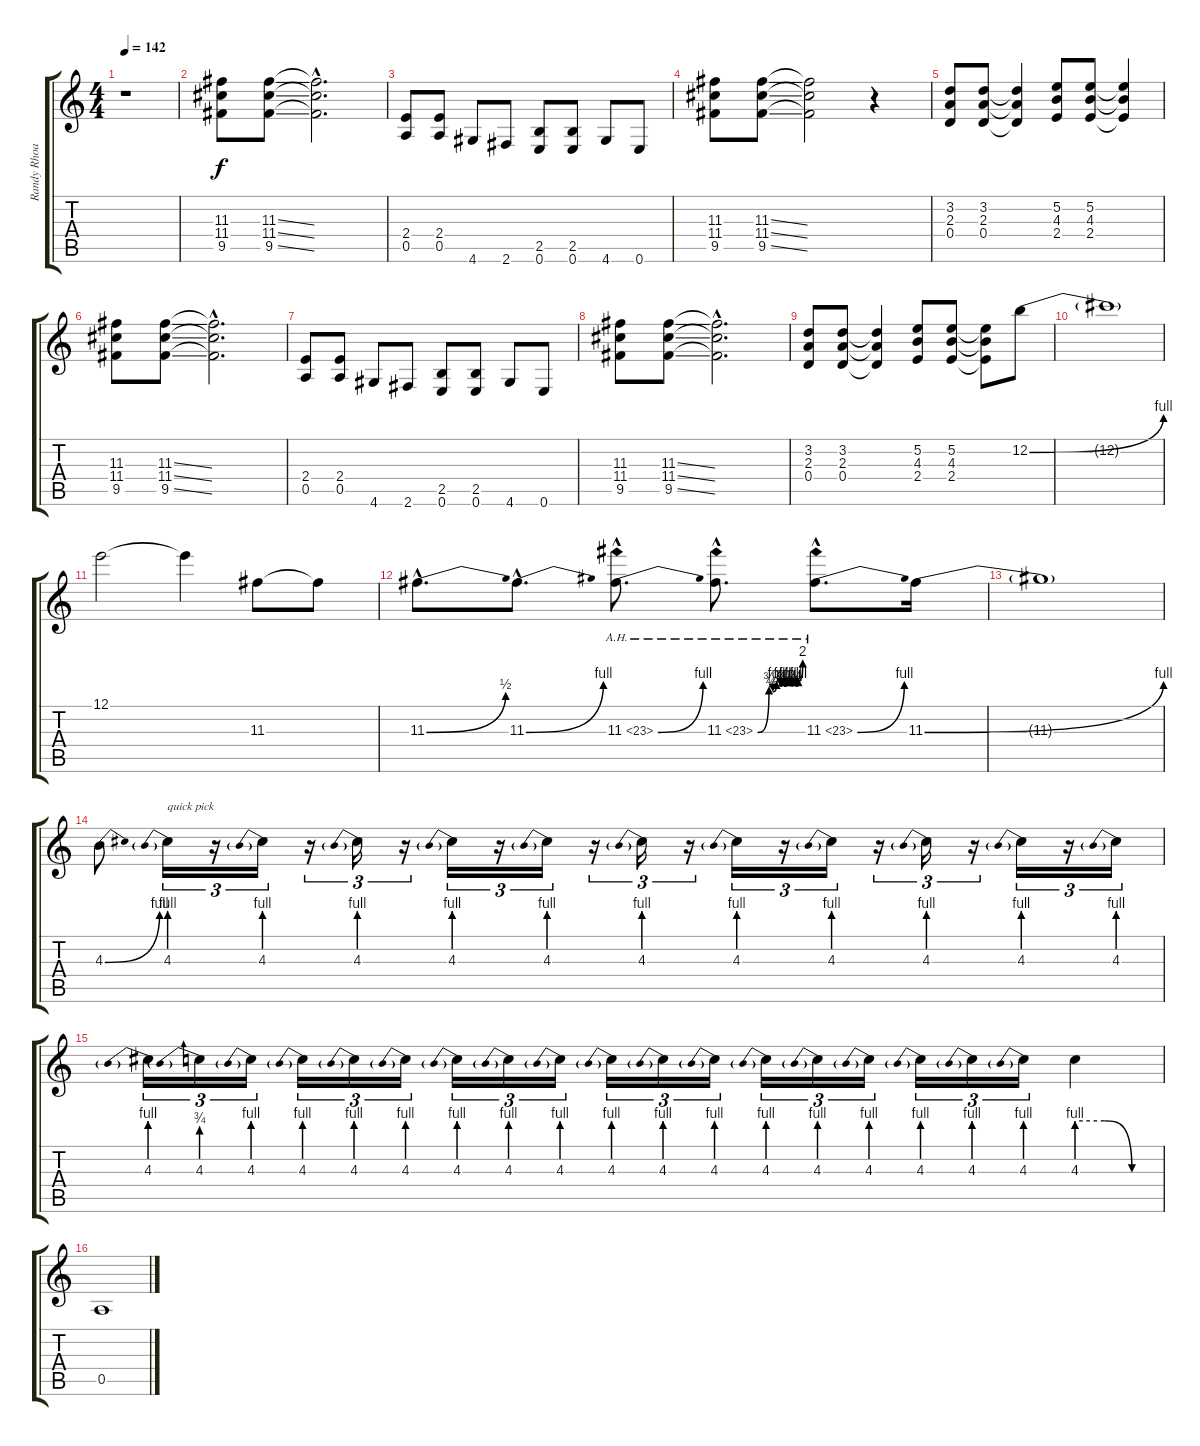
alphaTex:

\track ("Randy Rhoads" "Randy Rhoa") {instrument distortionguitar}
\staff {score tabs}
\tuning (E4 B3 G3 D3 A2 E2) {hide}
\ts (4 4)
\tempo 142
\clef g2
\ks c
r.1{dy f instrument distortionguitar} |
(11.3 11.4 9.5).8 (11.3{ss} 11.4{ss} 9.5{ss}).8 (11.3{hac t} 11.4{hac t} 9.5{hac t}).2{d} |
(2.4 0.5).8 (2.4 0.5).8 4.6.8 2.6.8 (2.5 0.6).8 (2.5 0.6).8 4.6.8 0.6.8 |
(11.3 11.4 9.5).8 (11.3{ss} 11.4{ss} 9.5{ss}).8 (11.3{t} 11.4{t} 9.5{t}).2 r.4 |
(3.2 2.3 0.4).8 (3.2 2.3 0.4).8 (3.2{t} 2.3{t} 0.4{t}).4 (5.2 4.3 2.4).8 (5.2 4.3 2.4).8 (5.2{t} 4.3{t} 2.4{t}).4 |
(11.3 11.4 9.5).8 (11.3{ss} 11.4{ss} 9.5{ss}).8 (11.3{hac t} 11.4{hac t} 9.5{hac t}).2{d} |
(2.4 0.5).8 (2.4 0.5).8 4.6.8 2.6.8 (2.5 0.6).8 (2.5 0.6).8 4.6.8 0.6.8 |
(11.3 11.4 9.5).8 (11.3{ss} 11.4{ss} 9.5{ss}).8 (11.3{hac t} 11.4{hac t} 9.5{hac t}).2{d} |
(3.2 2.3 0.4).8 (3.2 2.3 0.4).8 (3.2{t} 2.3{t} 0.4{t}).4 (5.2 4.3 2.4).8 (5.2 4.3 2.4).8 (5.2{t} 4.3{t} 2.4{t}).8 12.2{be (bend 0 0 60 4)}.8 |
12.2{t}.1 |
12.1.2 12.1{t}.4 11.3.8 11.3{t}.8 |
11.3{be (bend 0 0 60 2) hac}.8{d} 11.3{be (bend 0 0 60 4) hac}.8{d} 11.3{be (bend 0 0 60 4) ah 12 hac}.8{d} 11.3{be (custom 0 0 15 3 20 2 25 4 30 3 33 4 35 3 40 4 45 3 47 4 51 3 54 4 60 8) ah 12 hac}.8{d} 11.3{be (bend 0 0 60 4) ah 12 hac}.8{d} 11.3{be (bend 0 0 60 4)}.16 |
11.3{t}.1 |
4.3{be (bend 0 0 60 4)}.8 4.3{be (prebend 0 4 60 4)}.16{tu (3 2) txt "quick pick"} r.16{tu (3 2)} 4.3{be (prebend 0 4 60 4)}.16{tu (3 2)} r.16{tu (3 2)} 4.3{be (prebend 0 4 60 4)}.16{tu (3 2)} r.16{tu (3 2)} 4.3{be (prebend 0 4 60 4)}.16{tu (3 2)} r.16{tu (3 2)} 4.3{be (prebend 0 4 60 4)}.16{tu (3 2)} r.16{tu (3 2)} 4.3{be (prebend 0 4 60 4)}.16{tu (3 2)} r.16{tu (3 2)} 4.3{be (prebend 0 4 60 4)}.16{tu (3 2)} r.16{tu (3 2)} 4.3{be (prebend 0 4 60 4)}.16{tu (3 2)} r.16{tu (3 2)} 4.3{be (prebend 0 4 60 4)}.16{tu (3 2)} r.16{tu (3 2)} 4.3{be (prebend 0 4 60 4)}.16{tu (3 2)} r.16{tu (3 2)} 4.3{be (prebend 0 4 60 4)}.16{tu (3 2)} |
4.3{be (prebend 0 4 60 4)}.16{tu (3 2)} 4.3{be (prebend 0 3 60 3)}.16{tu (3 2)} 4.3{be (prebend 0 4 60 4)}.16{tu (3 2)} 4.3{be (prebend 0 4 60 4)}.16{tu (3 2)} 4.3{be (prebend 0 4 60 4)}.16{tu (3 2)} 4.3{be (prebend 0 4 60 4)}.16{tu (3 2)} 4.3{be (prebend 0 4 60 4)}.16{tu (3 2)} 4.3{be (prebend 0 4 60 4)}.16{tu (3 2)} 4.3{be (prebend 0 4 60 4)}.16{tu (3 2)} 4.3{be (prebend 0 4 60 4)}.16{tu (3 2)} 4.3{be (prebend 0 4 60 4)}.16{tu (3 2)} 4.3{be (prebend 0 4 60 4)}.16{tu (3 2)} 4.3{be (prebend 0 4 60 4)}.16{tu (3 2)} 4.3{be (prebend 0 4 60 4)}.16{tu (3 2)} 4.3{be (prebend 0 4 60 4)}.16{tu (3 2)} 4.3{be (prebend 0 4 60 4)}.16{tu (3 2)} 4.3{be (prebend 0 4 60 4)}.16{tu (3 2)} 4.3{be (prebend 0 4 60 4)}.16{tu (3 2)} 4.3{be (custom 0 4 20 4 40 0 60 0)}.4 |
0.5.1
